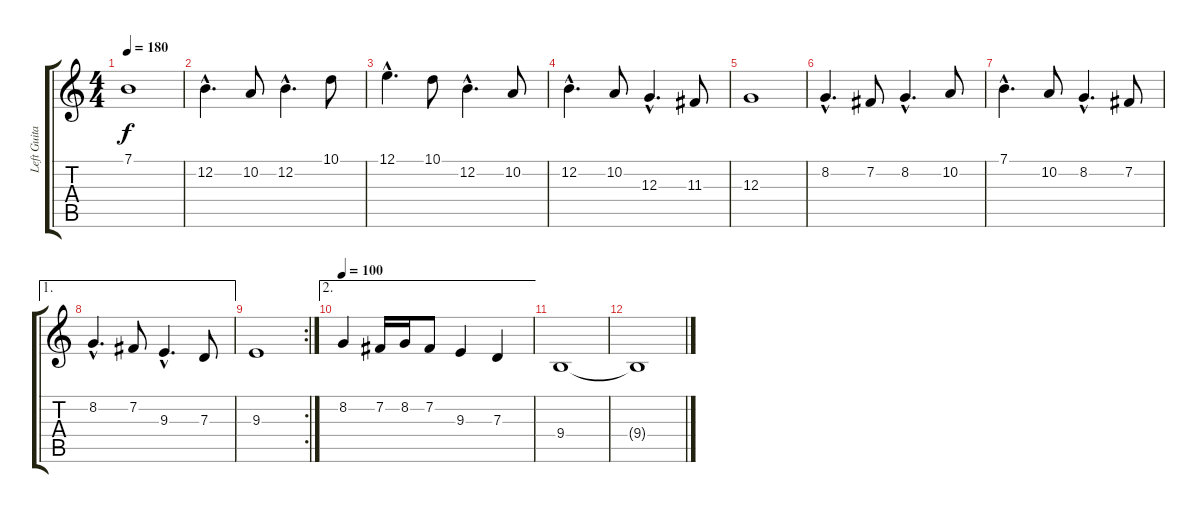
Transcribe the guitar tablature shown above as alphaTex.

\track ("Left Guitar Synth" "Left Guita") {instrument pad5bowed}
\staff {score tabs}
\tuning (E4 B3 G3 D3 A2 E2) {hide}
\ts (4 4)
\tempo 180
\clef g2
\ks c
7.1.1{dy f} |
12.2{hac}.4{d} 10.2.8 12.2{hac}.4{d} 10.1.8 |
12.1{hac}.4{d} 10.1.8 12.2{hac}.4{d} 10.2.8 |
12.2{hac}.4{d} 10.2.8 12.3{hac}.4{d} 11.3.8 |
12.3.1 |
8.2{hac}.4{d} 7.2.8 8.2{hac}.4{d} 10.2.8 |
7.1{hac}.4{d} 10.2.8 8.2{hac}.4{d} 7.2.8 |
\ae 1
8.2{hac}.4{d} 7.2.8 9.3{hac}.4{d} 7.3.8 |
\rc 2
9.3.1 |
\ae 2
\tempo 100
8.2.4 7.2.16 8.2.16 7.2.8 9.3.4 7.3.4 |
9.4.1 |
9.4{t}.1
